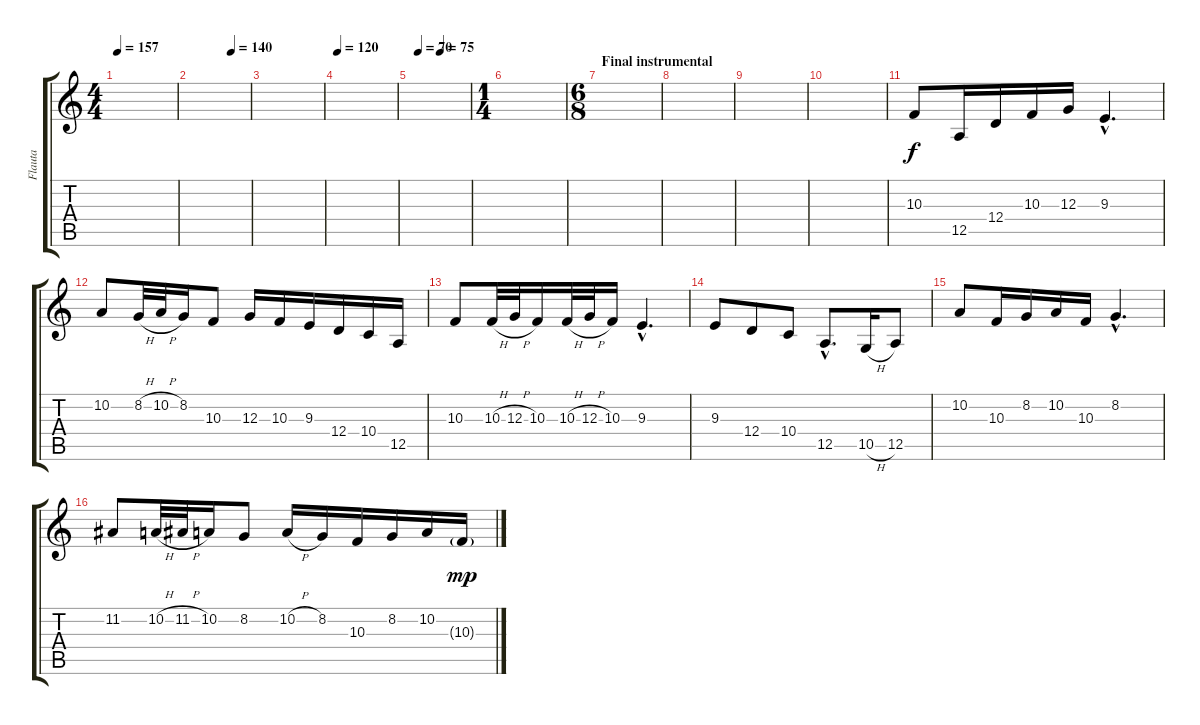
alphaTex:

\track ("Flauta" "Flauta") {instrument flute}
\staff {score tabs}
\tuning (E4 B3 G3 D3 A2 E2) {hide}
\ts (4 4)
\tempo 157
\clef g2
\ks c
|
\tempo (140 0.6875)
|
|
\tempo 120
|
\tempo (70 0.125)
\tempo (75 0.5)
|
\ts (1 4)
|
\ts (6 8)
\section ("" "Final instrumental")
|
|
|
|
10.3.8 12.5.16 12.4.16 10.3.16 12.3.16 9.3{hac}.4{d} |
10.2.8 8.2{h}.32 10.2{h}.32 8.2.16 10.3.8 12.3.16 10.3.16 9.3.16 12.4.16 10.4.16 12.5.16 |
10.3.8 10.3{h}.32 12.3{h}.32 10.3.16 10.3{h}.32 12.3{h}.32 10.3.16 9.3{hac}.4{d} |
9.3.8 12.4.8 10.4.8 12.5{hac}.8{d} 10.5{h}.16 12.5.8 |
10.2.8 10.3.16 8.2.16 10.2.16 10.3.16 8.2{hac}.4{d} |
11.2.8 10.2{h}.32 11.2{h}.32 10.2.16 8.2.8 10.2{h}.16 8.2.16 10.3.16 8.2.16 10.2.16 10.3{g}.16{dy mp}
